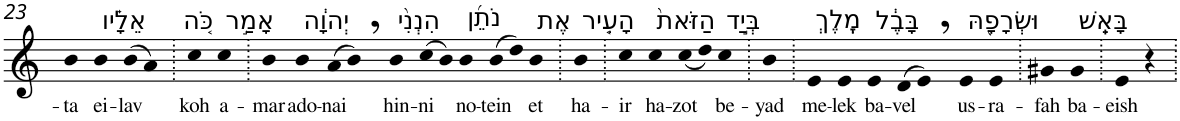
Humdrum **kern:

**kern	**text
*part1	*part1
*staff1	*staff1
*I"Piano	*
*I'Pno	*
!!LO:PB:g=z
*clefG2	*
*k[]	*
=23	=23
!	!LO:LY:b
4b	-ta
!LO:TX:a:t=אֵלָ֗יו	!
!	!LO:LY:b
4b	ei-
!	!LO:LY:b
(>8b	-lav
8a)	.
=24.	=24.
!LO:TX:a:t=כֹּ֚ה	!
!	!LO:LY:b
4cc	koh
!LO:TX:a:t=אָמַ֣ר	!
!	!LO:LY:b
4cc	a-
=25.	=25.
!	!LO:LY:b
4b	-mar
!LO:TX:a:t=יְהוָ֔ה	!
!	!LO:LY:b
4b	ado-
!	!LO:LY:b
(>8a	-nai
8b,)	.
!LO:TX:a:t=הִנְנִ֨י	!
!	!LO:LY:b
4b	hin-
!	!LO:LY:b
(>8cc	-ni
8b)	.
!LO:TX:a:t=נֹתֵ֜ן	!
!	!LO:LY:b
4b	no-
!	!LO:LY:b
(>8b	-tein
8dd)	.
!LO:TX:a:t=אֶת	!
!	!LO:LY:b
4b	et
=26.	=26.
!LO:TX:a:t=הָעִ֤יר	!
!	!LO:LY:b
4b	ha-
=27.	=27.
!	!LO:LY:b
4cc	-ir
!LO:TX:a:t=הַזֹּאת֙	!
!	!LO:LY:b
4cc	ha-
!	!LO:LY:b
(<8cc	-zot
8dd)	.
!LO:TX:a:t=בְּיַ֣ד	!
!	!LO:LY:b
4cc	be-
=28.	=28.
!	!LO:LY:b
4b	-yad
=29.	=29.
!LO:TX:a:t=מֶֽלֶךְ	!
!	!LO:LY:b
4e	me-
!	!LO:LY:b
4e	-lek
!LO:TX:a:t=בָּבֶ֔ל	!
!	!LO:LY:b
4e	ba-
!	!LO:LY:b
(>8d	-vel
8e,)	.
!LO:TX:a:t=וּשְׂרָפָ֖הּ	!
!	!LO:LY:b
4e	us-
!	!LO:LY:b
4e	-ra-
=30.	=30.
!	!LO:LY:b
4g#X	-fah
!LO:TX:a:t=בָּאֵֽשׁ	!
!	!LO:LY:b
4g#	ba-
=31.	=31.
!	!LO:LY:b
4e	-eish
4r	.
=.	=.
*-	*-
